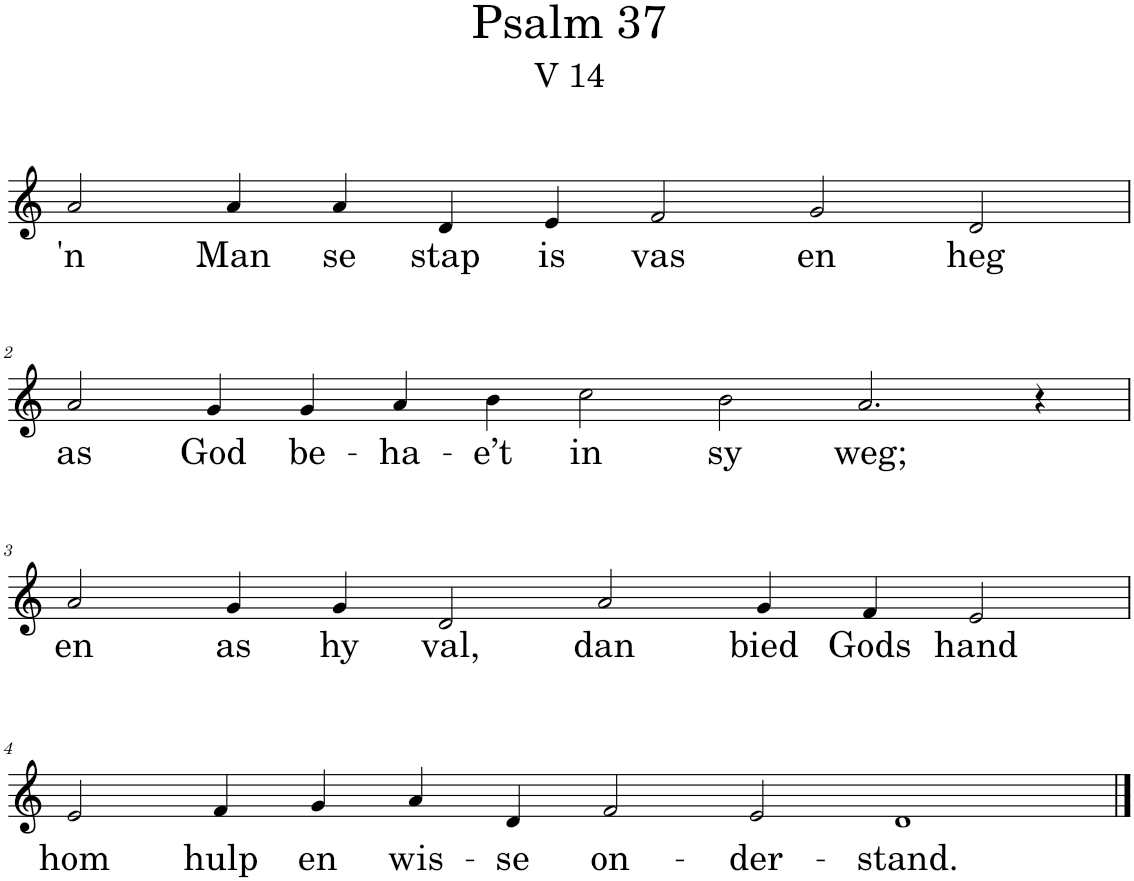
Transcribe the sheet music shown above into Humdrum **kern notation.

**kern	**text
*part1	*part1
*staff1	*staff1
*I"Pipe Organ	*
*I'Org.	*
*clefG2	*
*k[]	*
*M12/4	*
=1	=1
!	!LO:LY:b
2a/	'n
!	!LO:LY:b
4a/	Man
!	!LO:LY:b
4a/	se
!	!LO:LY:b
4d/	stap
!	!LO:LY:b
4e/	is
!	!LO:LY:b
2f/	vas
!	!LO:LY:b
2g/	en
!	!LO:LY:b
2d/	heg
!!LO:LB:g=z
=2	=2
*M14/4	*
!	!LO:LY:b
2a/	as
!	!LO:LY:b
4g/	God
!	!LO:LY:b
4g/	be-
!	!LO:LY:b
4a/	-ha-
!	!LO:LY:b
4b\	-e’t
!	!LO:LY:b
2cc\	in
!	!LO:LY:b
2b\	sy
!	!LO:LY:b
2.a/	weg;
4r	.
!!LO:LB:g=z
=3	=3
*M12/4	*
!	!LO:LY:b
2a/	en
!	!LO:LY:b
4g/	as
!	!LO:LY:b
4g/	hy
!	!LO:LY:b
2d/	val,
!	!LO:LY:b
2a/	dan
!	!LO:LY:b
4g/	bied
!	!LO:LY:b
4f/	Gods
!	!LO:LY:b
2e/	hand
!!LO:LB:g=z
=4	=4
*M14/4	*
!	!LO:LY:b
2e/	hom
!	!LO:LY:b
4f/	hulp
!	!LO:LY:b
4g/	en
!	!LO:LY:b
4a/	wis-
!	!LO:LY:b
4d/	-se
!	!LO:LY:b
2f/	on-
!	!LO:LY:b
2e/	-der-
!	!LO:LY:b
1d	-stand.
==	==
*-	*-
